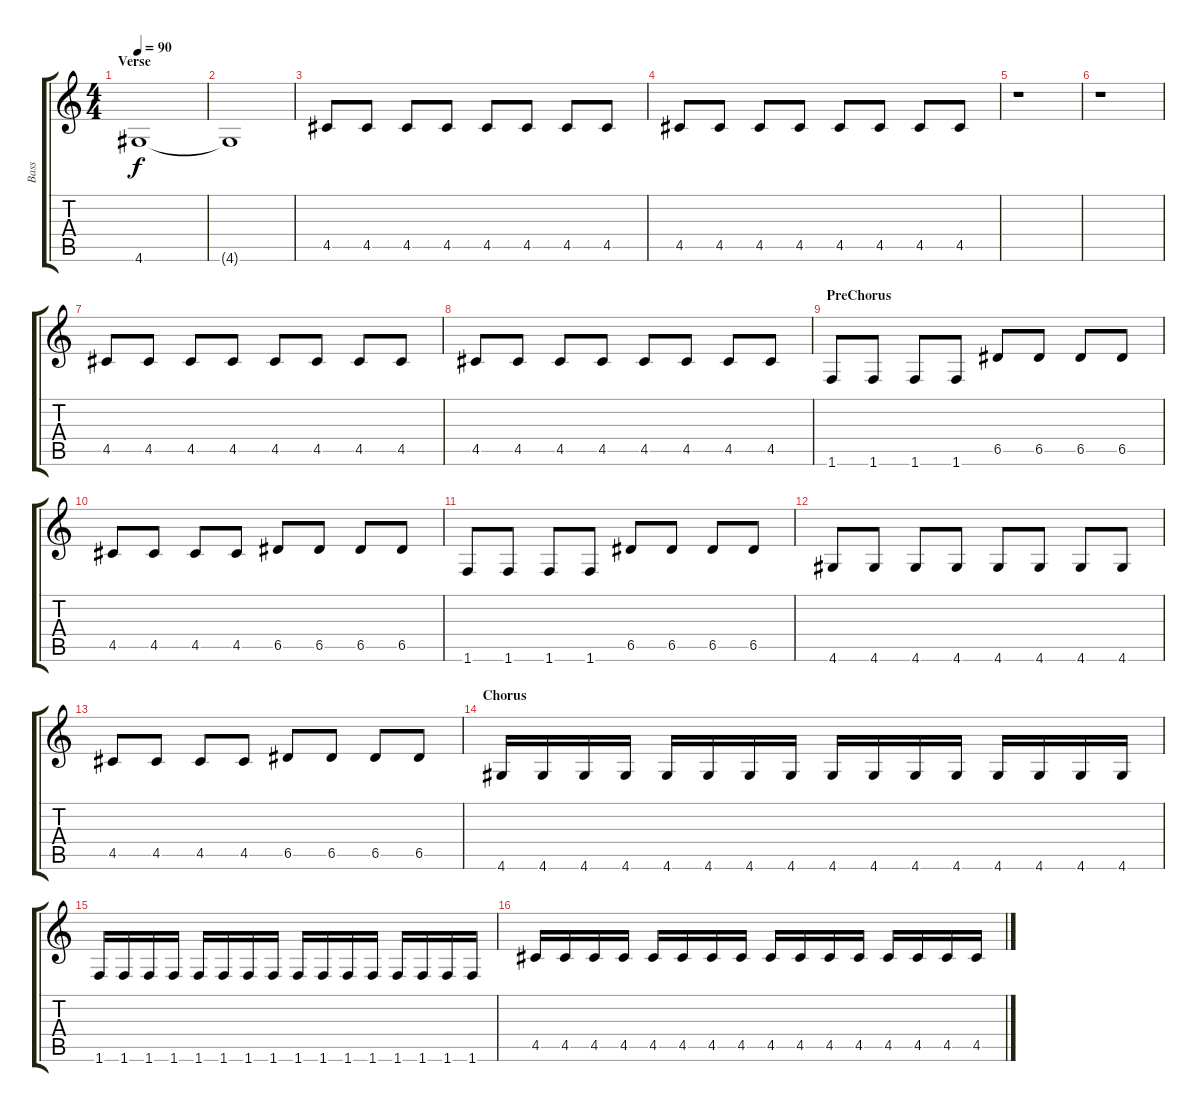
\track ("Bass" "Bass") {instrument electricbasspick}
\staff {score tabs}
\tuning (E4 B3 G3 D3 A2 E2) {hide}
\ts (4 4)
\section ("" "Verse")
\tempo 90
\clef g2
\ks c
4.6.1{dy f} |
4.6{t}.1 |
4.5.8 4.5.8 4.5.8 4.5.8 4.5.8 4.5.8 4.5.8 4.5.8 |
4.5.8 4.5.8 4.5.8 4.5.8 4.5.8 4.5.8 4.5.8 4.5.8 |
r.1 |
r.1 |
4.5.8 4.5.8 4.5.8 4.5.8 4.5.8 4.5.8 4.5.8 4.5.8 |
4.5.8 4.5.8 4.5.8 4.5.8 4.5.8 4.5.8 4.5.8 4.5.8 |
\section ("" "PreChorus")
1.6.8 1.6.8 1.6.8 1.6.8 6.5.8 6.5.8 6.5.8 6.5.8 |
4.5.8 4.5.8 4.5.8 4.5.8 6.5.8 6.5.8 6.5.8 6.5.8 |
1.6.8 1.6.8 1.6.8 1.6.8 6.5.8 6.5.8 6.5.8 6.5.8 |
4.6.8 4.6.8 4.6.8 4.6.8 4.6.8 4.6.8 4.6.8 4.6.8 |
4.5.8 4.5.8 4.5.8 4.5.8 6.5.8 6.5.8 6.5.8 6.5.8 |
\section ("" "Chorus")
4.6.16 4.6.16 4.6.16 4.6.16 4.6.16 4.6.16 4.6.16 4.6.16 4.6.16 4.6.16 4.6.16 4.6.16 4.6.16 4.6.16 4.6.16 4.6.16 |
1.6.16 1.6.16 1.6.16 1.6.16 1.6.16 1.6.16 1.6.16 1.6.16 1.6.16 1.6.16 1.6.16 1.6.16 1.6.16 1.6.16 1.6.16 1.6.16 |
4.5.16 4.5.16 4.5.16 4.5.16 4.5.16 4.5.16 4.5.16 4.5.16 4.5.16 4.5.16 4.5.16 4.5.16 4.5.16 4.5.16 4.5.16 4.5.16
